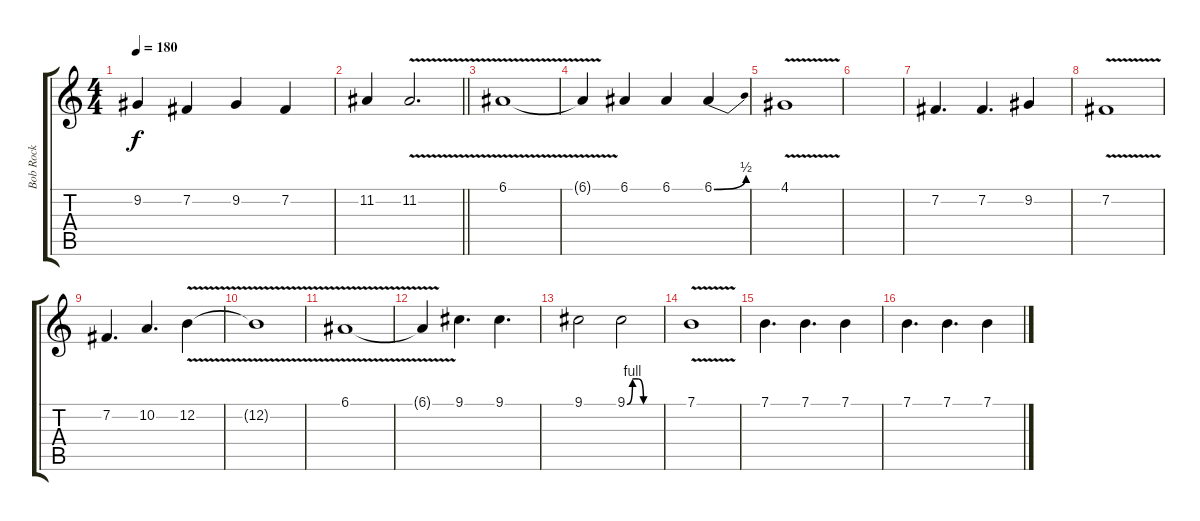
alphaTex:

\track ("Bob Rock" "Bob Rock") {instrument trumpet}
\staff {score tabs}
\tuning (E4 B3 G3 D3 A2 E2) {hide}
\ts (4 4)
\tempo 180
\clef g2
\ks c
9.2.4{dy f} 7.2.4 9.2.4 7.2.4 |
\barLineRight lightlight
11.2.4 11.2{v}.2{d} |
6.1{v}.1 |
6.1{t}.4 6.1.4 6.1.4 6.1{be (bend 0 0 60 2)}.4 |
4.1{v}.1 |
|
7.2.4{d} 7.2.4{d} 9.2.4 |
7.2{v}.1 |
7.2.4{d} 10.2.4{d} 12.2{v}.4 |
12.2{t}.1 |
6.1{v}.1 |
6.1{t}.4 9.1.4{d} 9.1.4{d} |
9.1.2 9.1{be (custom 0 0 10 4 20 4 30 0 60 0)}.2 |
7.1{v}.1 |
7.1.4{d} 7.1.4{d} 7.1.4 |
7.1.4{d} 7.1.4{d} 7.1.4
